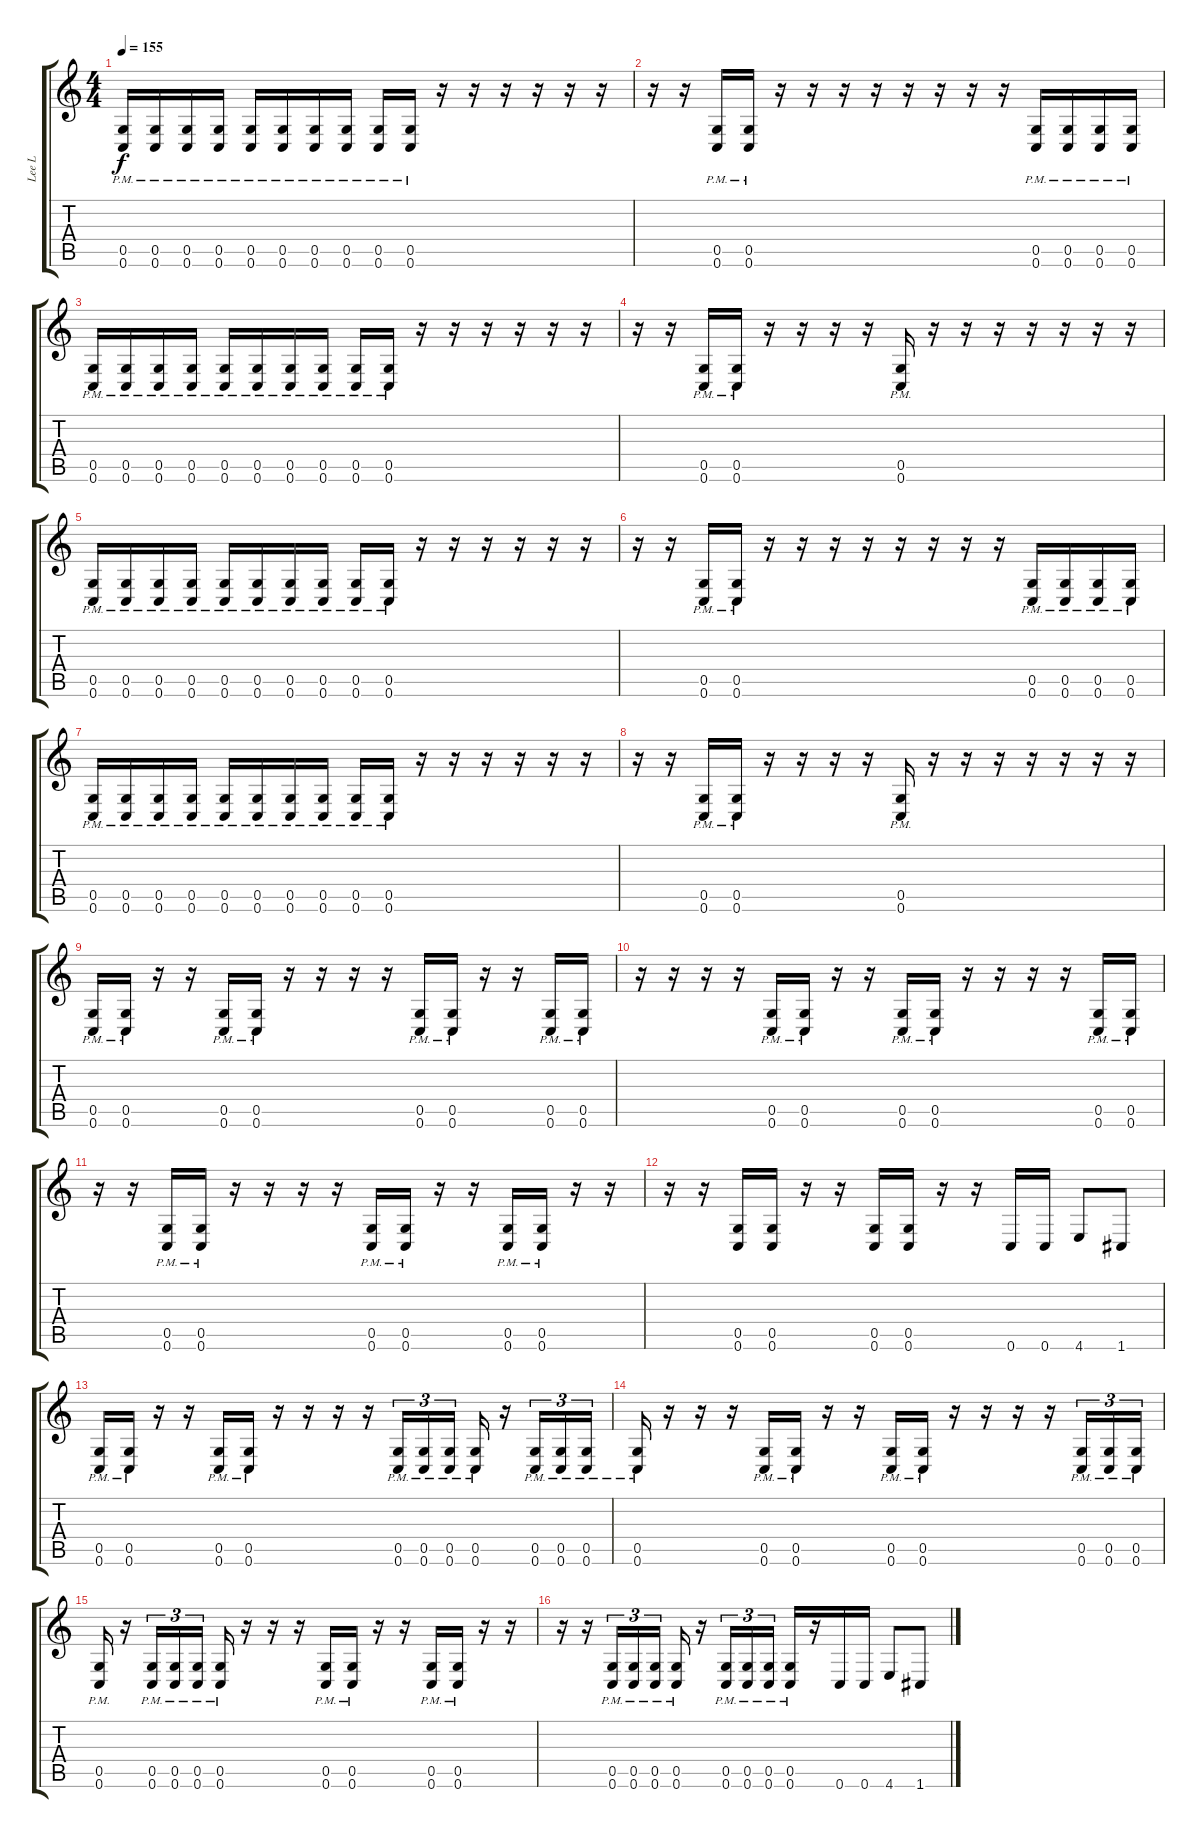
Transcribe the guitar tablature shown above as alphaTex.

\track ("Lee L" "Lee L") {instrument distortionguitar}
\staff {score tabs}
\tuning (D4 A3 F3 C3 G2 C2) {hide}
\ts (4 4)
\tempo 155
\clef g2
\ks c
(0.5{pm} 0.6{pm}).16{dy f} (0.5{pm} 0.6{pm}).16 (0.5{pm} 0.6{pm}).16 (0.5{pm} 0.6{pm}).16 (0.5{pm} 0.6{pm}).16 (0.5{pm} 0.6{pm}).16 (0.5{pm} 0.6{pm}).16 (0.5{pm} 0.6{pm}).16 (0.5{pm} 0.6{pm}).16 (0.5{pm} 0.6{pm}).16 r.16 r.16 r.16 r.16 r.16 r.16 |
r.16 r.16 (0.5{pm} 0.6{pm}).16 (0.5{pm} 0.6{pm}).16 r.16 r.16 r.16 r.16 r.16 r.16 r.16 r.16 (0.5{pm} 0.6{pm}).16 (0.5{pm} 0.6{pm}).16 (0.5{pm} 0.6{pm}).16 (0.5{pm} 0.6{pm}).16 |
(0.5{pm} 0.6{pm}).16 (0.5{pm} 0.6{pm}).16 (0.5{pm} 0.6{pm}).16 (0.5{pm} 0.6{pm}).16 (0.5{pm} 0.6{pm}).16 (0.5{pm} 0.6{pm}).16 (0.5{pm} 0.6{pm}).16 (0.5{pm} 0.6{pm}).16 (0.5{pm} 0.6{pm}).16 (0.5{pm} 0.6{pm}).16 r.16 r.16 r.16 r.16 r.16 r.16 |
r.16 r.16 (0.5{pm} 0.6{pm}).16 (0.5{pm} 0.6{pm}).16 r.16 r.16 r.16 r.16 (0.5{pm} 0.6{pm}).16 r.16 r.16 r.16 r.16 r.16 r.16 r.16 |
(0.5{pm} 0.6{pm}).16 (0.5{pm} 0.6{pm}).16 (0.5{pm} 0.6{pm}).16 (0.5{pm} 0.6{pm}).16 (0.5{pm} 0.6{pm}).16 (0.5{pm} 0.6{pm}).16 (0.5{pm} 0.6{pm}).16 (0.5{pm} 0.6{pm}).16 (0.5{pm} 0.6{pm}).16 (0.5{pm} 0.6{pm}).16 r.16 r.16 r.16 r.16 r.16 r.16 |
r.16 r.16 (0.5{pm} 0.6{pm}).16 (0.5{pm} 0.6{pm}).16 r.16 r.16 r.16 r.16 r.16 r.16 r.16 r.16 (0.5{pm} 0.6{pm}).16 (0.5{pm} 0.6{pm}).16 (0.5{pm} 0.6{pm}).16 (0.5{pm} 0.6{pm}).16 |
(0.5{pm} 0.6{pm}).16 (0.5{pm} 0.6{pm}).16 (0.5{pm} 0.6{pm}).16 (0.5{pm} 0.6{pm}).16 (0.5{pm} 0.6{pm}).16 (0.5{pm} 0.6{pm}).16 (0.5{pm} 0.6{pm}).16 (0.5{pm} 0.6{pm}).16 (0.5{pm} 0.6{pm}).16 (0.5{pm} 0.6{pm}).16 r.16 r.16 r.16 r.16 r.16 r.16 |
r.16 r.16 (0.5{pm} 0.6{pm}).16 (0.5{pm} 0.6{pm}).16 r.16 r.16 r.16 r.16 (0.5{pm} 0.6{pm}).16 r.16 r.16 r.16 r.16 r.16 r.16 r.16 |
(0.5{pm} 0.6{pm}).16 (0.5{pm} 0.6{pm}).16 r.16 r.16 (0.5{pm} 0.6{pm}).16 (0.5{pm} 0.6{pm}).16 r.16 r.16 r.16 r.16 (0.5{pm} 0.6{pm}).16 (0.5{pm} 0.6{pm}).16 r.16 r.16 (0.5{pm} 0.6{pm}).16 (0.5{pm} 0.6{pm}).16 |
r.16 r.16 r.16 r.16 (0.5{pm} 0.6{pm}).16 (0.5{pm} 0.6{pm}).16 r.16 r.16 (0.5{pm} 0.6{pm}).16 (0.5{pm} 0.6{pm}).16 r.16 r.16 r.16 r.16 (0.5{pm} 0.6{pm}).16 (0.5{pm} 0.6{pm}).16 |
r.16 r.16 (0.5{pm} 0.6{pm}).16 (0.5{pm} 0.6{pm}).16 r.16 r.16 r.16 r.16 (0.5{pm} 0.6{pm}).16 (0.5{pm} 0.6{pm}).16 r.16 r.16 (0.5{pm} 0.6{pm}).16 (0.5{pm} 0.6{pm}).16 r.16 r.16 |
r.16 r.16 (0.5 0.6).16 (0.5 0.6).16 r.16 r.16 (0.5 0.6).16 (0.5 0.6).16 r.16 r.16 0.6.16 0.6.16 4.6.8 1.6.8 |
(0.5{pm} 0.6{pm}).16 (0.5{pm} 0.6{pm}).16 r.16 r.16 (0.5{pm} 0.6{pm}).16 (0.5{pm} 0.6{pm}).16 r.16 r.16 r.16 r.16 (0.5{pm} 0.6{pm}).16{tu (3 2)} (0.5{pm} 0.6{pm}).16{tu (3 2)} (0.5{pm} 0.6{pm}).16{tu (3 2)} (0.5{pm} 0.6{pm}).16 r.16 (0.5{pm} 0.6{pm}).16{tu (3 2)} (0.5{pm} 0.6{pm}).16{tu (3 2)} (0.5{pm} 0.6{pm}).16{tu (3 2)} |
(0.5{pm} 0.6{pm}).16 r.16 r.16 r.16 (0.5{pm} 0.6{pm}).16 (0.5{pm} 0.6{pm}).16 r.16 r.16 (0.5{pm} 0.6{pm}).16 (0.5{pm} 0.6{pm}).16 r.16 r.16 r.16 r.16 (0.5{pm} 0.6{pm}).16{tu (3 2)} (0.5{pm} 0.6{pm}).16{tu (3 2)} (0.5{pm} 0.6{pm}).16{tu (3 2)} |
(0.5{pm} 0.6{pm}).16 r.16 (0.5{pm} 0.6{pm}).16{tu (3 2)} (0.5{pm} 0.6{pm}).16{tu (3 2)} (0.5{pm} 0.6{pm}).16{tu (3 2)} (0.5{pm} 0.6{pm}).16 r.16 r.16 r.16 (0.5{pm} 0.6{pm}).16 (0.5{pm} 0.6{pm}).16 r.16 r.16 (0.5{pm} 0.6{pm}).16 (0.5{pm} 0.6{pm}).16 r.16 r.16 |
r.16 r.16 (0.5{pm} 0.6{pm}).16{tu (3 2)} (0.5{pm} 0.6{pm}).16{tu (3 2)} (0.5{pm} 0.6{pm}).16{tu (3 2)} (0.5{pm} 0.6{pm}).16 r.16 (0.5{pm} 0.6{pm}).16{tu (3 2)} (0.5{pm} 0.6{pm}).16{tu (3 2)} (0.5{pm} 0.6{pm}).16{tu (3 2)} (0.5{pm} 0.6{pm}).16 r.16 0.6.16 0.6.16 4.6.8 1.6.8
